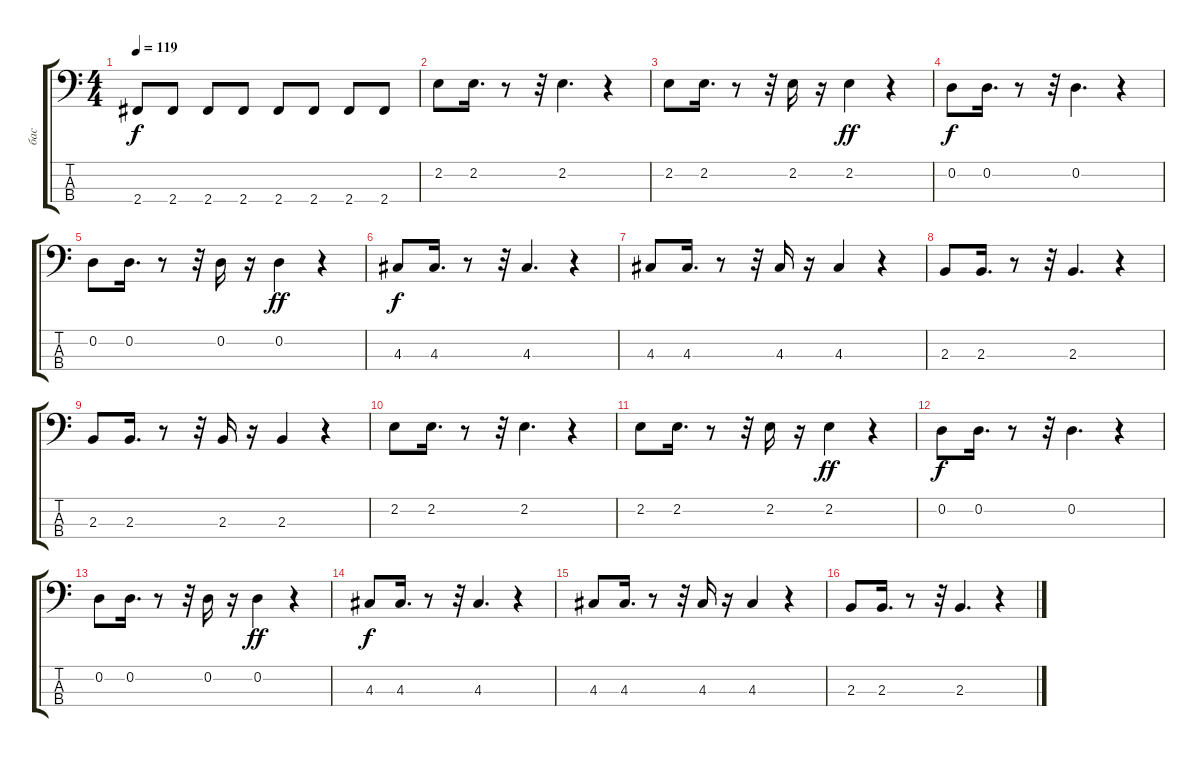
\track ("бас" "бас") {instrument electricbassfinger}
\staff {score tabs}
\tuning (G2 D2 A1 E1) {hide}
\ts (4 4)
\tempo 119
\clef f4
\ks c
2.4.8{dy f} 2.4.8 2.4.8 2.4.8 2.4.8 2.4.8 2.4.8 2.4.8 |
2.2.8 2.2.16{d} r.8 r.32 2.2.4{d} r.4 |
2.2.8 2.2.16{d} r.8 r.32 2.2.16 r.16 2.2.4{dy ff} r.4 |
0.2.8{dy f} 0.2.16{d} r.8 r.32 0.2.4{d} r.4 |
0.2.8 0.2.16{d} r.8 r.32 0.2.16 r.16 0.2.4{dy ff} r.4 |
4.3.8{dy f} 4.3.16{d} r.8 r.32 4.3.4{d} r.4 |
4.3.8 4.3.16{d} r.8 r.32 4.3.16 r.16 4.3.4 r.4 |
2.3.8 2.3.16{d} r.8 r.32 2.3.4{d} r.4 |
2.3.8 2.3.16{d} r.8 r.32 2.3.16 r.16 2.3.4 r.4 |
2.2.8 2.2.16{d} r.8 r.32 2.2.4{d} r.4 |
2.2.8 2.2.16{d} r.8 r.32 2.2.16 r.16 2.2.4{dy ff} r.4 |
0.2.8{dy f} 0.2.16{d} r.8 r.32 0.2.4{d} r.4 |
0.2.8 0.2.16{d} r.8 r.32 0.2.16 r.16 0.2.4{dy ff} r.4 |
4.3.8{dy f} 4.3.16{d} r.8 r.32 4.3.4{d} r.4 |
4.3.8 4.3.16{d} r.8 r.32 4.3.16 r.16 4.3.4 r.4 |
2.3.8 2.3.16{d} r.8 r.32 2.3.4{d} r.4
